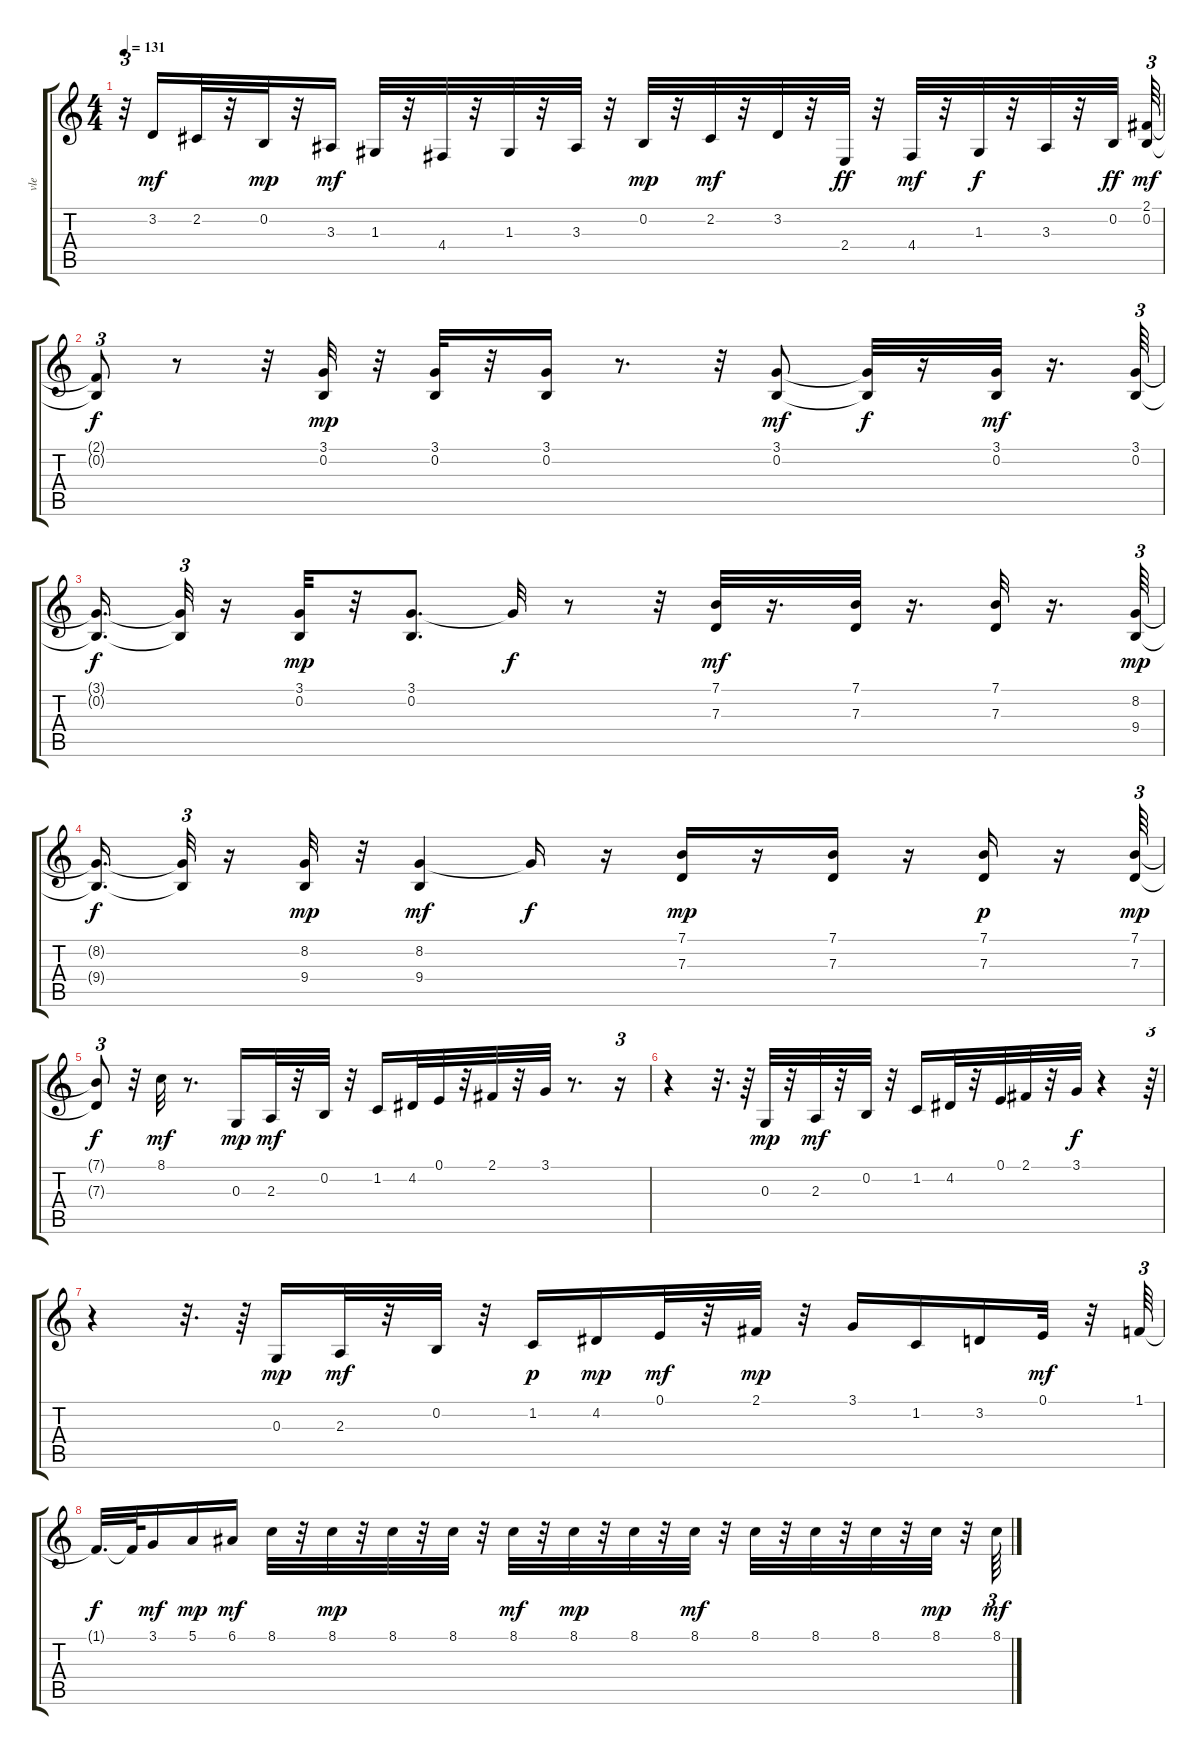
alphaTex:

\track ("vle" "vle") {instrument stringensemble2}
\staff {score tabs}
\tuning (E4 B3 G3 D3 A2 E2) {hide}
\ts (4 4)
\tempo 131
\clef g2
\ks c
r.32{tu (3 2) dy f} 3.2.16{dy mf} 2.2.32 r.32 0.2.32{dy mp} r.32 3.3.16{dy mf} 1.3.32 r.32 4.4.32 r.32 1.3.32 r.32 3.3.32 r.32 0.2.32{dy mp} r.32 2.2.32{dy mf} r.32 3.2.32 r.32 2.4.32{dy ff} r.32 4.4.32{dy mf} r.32 1.3.32{dy f} r.32 3.3.32 r.32 0.2.32{dy ff} (2.1 0.2).64{tu (3 2) dy mf} |
(2.1{t} 0.2{t}).8{tu (3 2) dy f} r.8 r.32 (3.1 0.2).32{dy mp} r.32 (3.1 0.2).32 r.32 (3.1 0.2).16 r.8{d} r.32 (3.1 0.2).8{dy mf} (3.1{t} 0.2{t}).32{dy f} r.16 (3.1 0.2).32{dy mf} r.16{d} (3.1 0.2).64{tu (3 2)} |
(3.1{t} 0.2{t}).16{d dy f} (3.1{t} 0.2{t}).32{tu (3 2)} r.16 (3.1 0.2).32{dy mp} r.32 (3.1 0.2).8{d} 3.1{t}.32{dy f} r.8 r.32 (7.1 7.3).32{dy mf} r.16{d} (7.1 7.3).32 r.16{d} (7.1 7.3).32 r.16{d} (8.2 9.4).64{tu (3 2) dy mp} |
(8.2{t} 9.4{t}).16{d dy f} (8.2{t} 9.4{t}).32{tu (3 2)} r.16 (8.2 9.4).32{dy mp} r.32 (8.2 9.4).4{dy mf} 8.2{t}.16{dy f} r.16 (7.1 7.3).16{dy mp} r.16 (7.1 7.3).16 r.16 (7.1 7.3).16{dy p} r.16 (7.1 7.3).64{tu (3 2) dy mp} |
(7.1{t} 7.3{t}).8{tu (3 2) dy f} r.32 8.1.32{dy mf} r.8{d} 0.3.16{dy mp} 2.3.32{dy mf} r.32 0.2.32 r.32 1.2.16 4.2.32 0.1.32 r.32 2.1.32 r.32 3.1.32 r.8{d} r.16{tu (3 2)} |
r.4 r.32{d} r.64 0.3.32{dy mp} r.32 2.3.32{dy mf} r.32 0.2.32 r.32 1.2.16 4.2.32 r.32 0.1.32 2.1.32 r.32 3.1.32{dy f} r.4 r.64{tu (3 2)} |
r.4 r.32{d} r.64 0.3.16{dy mp} 2.3.32{dy mf} r.32 0.2.32 r.32 1.2.16{dy p} 4.2.16{dy mp} 0.1.32{dy mf} r.32 2.1.32{dy mp} r.32 3.1.16 1.2.16 3.2.16 0.1.32{dy mf} r.32 1.1.64{tu (3 2)} |
1.1{t}.32{d dy f} 1.1{t}.64 3.1.16{dy mf} 5.1.16{dy mp} 6.1.16{dy mf} 8.1.32 r.32 8.1.32{dy mp} r.32 8.1.32 r.32 8.1.32 r.32 8.1.32{dy mf} r.32 8.1.32{dy mp} r.32 8.1.32 r.32 8.1.32{dy mf} r.32 8.1.32 r.32 8.1.32 r.32 8.1.32 r.32 8.1.32{dy mp} r.32 8.1.64{tu (3 2) dy mf}
